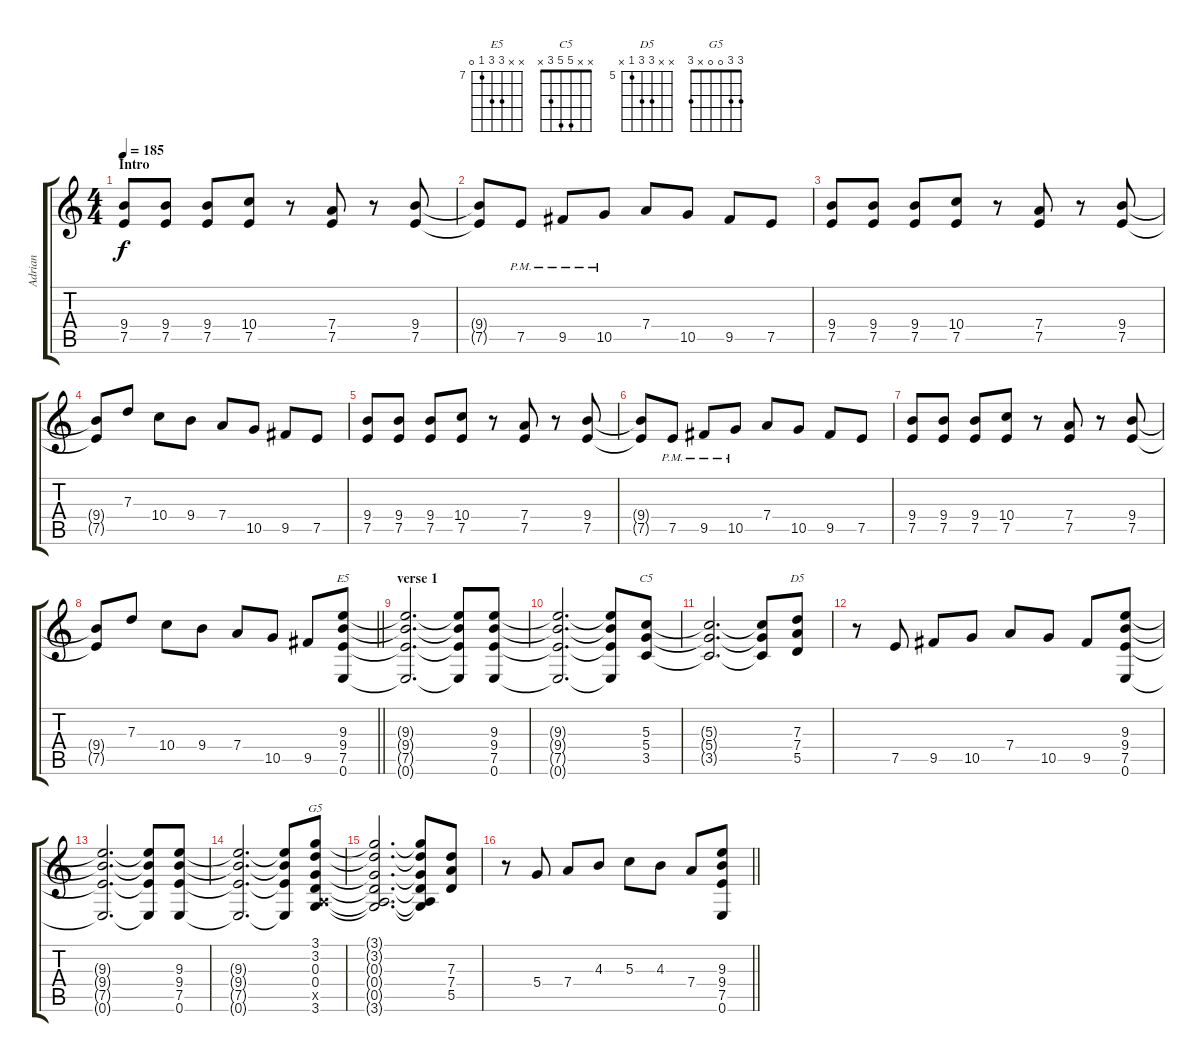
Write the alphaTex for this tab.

\track ("Adrian" "Adrian") {instrument distortionguitar}
\staff {score tabs}
\tuning (E4 B3 G3 D3 A2 E2) {hide}
\chord ("E5" x x 9 9 7 0) {firstfret 7}
\chord ("C5" x x 5 5 3 x)
\chord ("D5" x x 7 7 5 x) {firstfret 5}
\chord ("G5" 3 3 0 0 x 3)
\ts (4 4)
\section ("" "Intro")
\tempo 185
\clef g2
\ks c
(9.4 7.5).8{dy f instrument distortionguitar} (9.4 7.5).8 (9.4 7.5).8 (10.4 7.5).8 r.8 (7.4 7.5).8 r.8 (9.4 7.5).8 |
(9.4{t} 7.5{t}).8 7.5{pm}.8 9.5{pm}.8 10.5{pm}.8 7.4.8 10.5.8 9.5.8 7.5.8 |
(9.4 7.5).8 (9.4 7.5).8 (9.4 7.5).8 (10.4 7.5).8 r.8 (7.4 7.5).8 r.8 (9.4 7.5).8 |
(9.4{t} 7.5{t}).8 7.3.8 10.4.8 9.4.8 7.4.8 10.5.8 9.5.8 7.5.8 |
(9.4 7.5).8 (9.4 7.5).8 (9.4 7.5).8 (10.4 7.5).8 r.8 (7.4 7.5).8 r.8 (9.4 7.5).8 |
(9.4{t} 7.5{t}).8 7.5{pm}.8 9.5{pm}.8 10.5{pm}.8 7.4.8 10.5.8 9.5.8 7.5.8 |
(9.4 7.5).8 (9.4 7.5).8 (9.4 7.5).8 (10.4 7.5).8 r.8 (7.4 7.5).8 r.8 (9.4 7.5).8 |
\barLineRight lightlight
(9.4{t} 7.5{t}).8 7.3.8 10.4.8 9.4.8 7.4.8 10.5.8 9.5.8 (9.3 9.4 7.5 0.6).8{ch "E5"} |
\section ("" "verse 1")
(9.3{t} 9.4{t} 7.5{t} 0.6{t}).2{d} (9.3{t} 9.4{t} 7.5{t} 0.6{t}).8 (9.3 9.4 7.5 0.6).8 |
(9.3{t} 9.4{t} 7.5{t} 0.6{t}).2{d} (9.3{t} 9.4{t} 7.5{t} 0.6{t}).8 (5.3 5.4 3.5).8{ch "C5"} |
(5.3{t} 5.4{t} 3.5{t}).2{d} (5.3{t} 5.4{t} 3.5{t}).8 (7.3 7.4 5.5).8{ch "D5"} |
r.8 7.5.8 9.5.8 10.5.8 7.4.8 10.5.8 9.5.8 (9.3 9.4 7.5 0.6).8 |
(9.3{t} 9.4{t} 7.5{t} 0.6{t}).2{d} (9.3{t} 9.4{t} 7.5{t} 0.6{t}).8 (9.3 9.4 7.5 0.6).8 |
(9.3{t} 9.4{t} 7.5{t} 0.6{t}).2{d} (9.3{t} 9.4{t} 7.5{t} 0.6{t}).8 (3.1 3.2 0.3 0.4 0.5{x} 3.6).8{ch "G5"} |
(3.1{t} 3.2{t} 0.3{t} 0.4{t} 0.5{t} 3.6{t}).2{d} (3.1{t} 3.2{t} 0.3{t} 0.4{t} 0.5{t} 3.6{t}).8 (7.3 7.4 5.5).8 |
\barLineRight lightlight
r.8 5.4.8 7.4.8 4.3.8 5.3.8 4.3.8 7.4.8 (9.3 9.4 7.5 0.6).8
